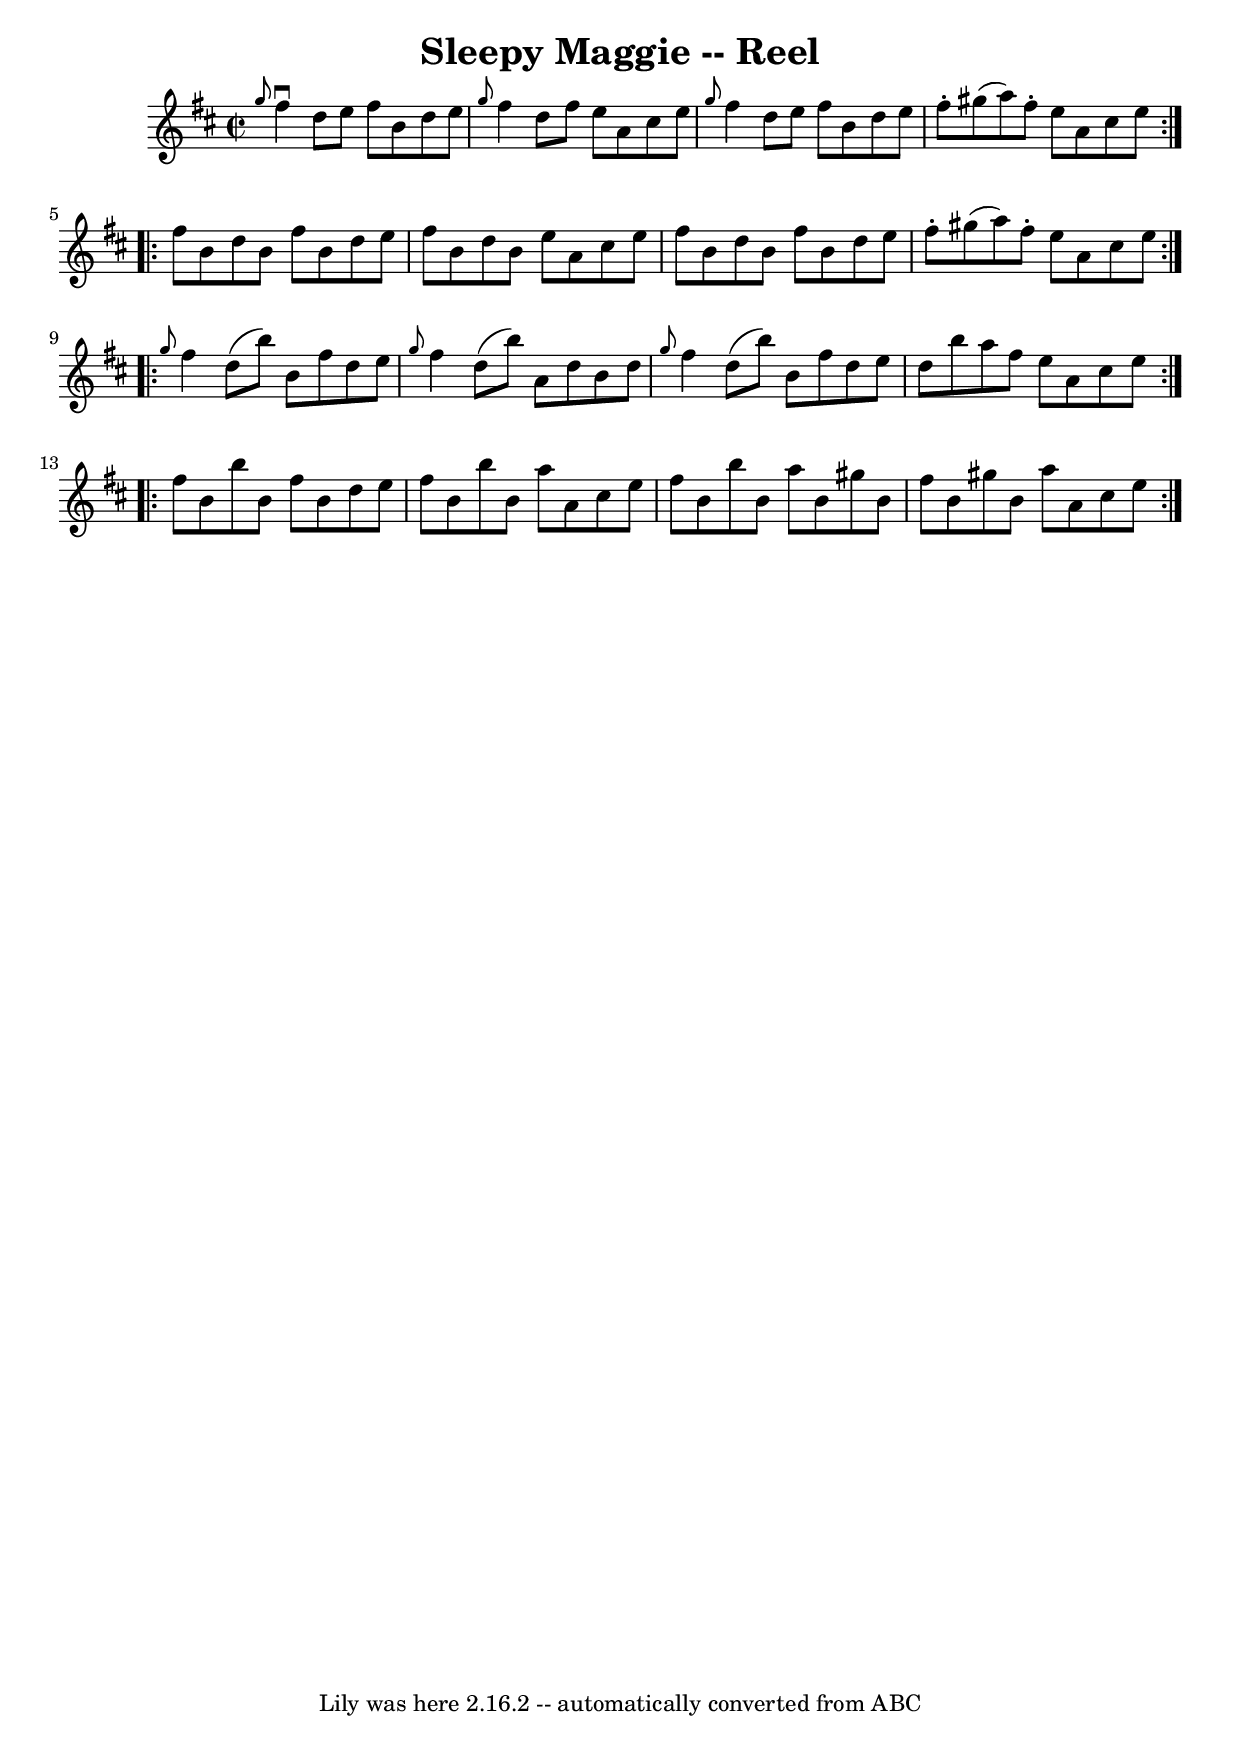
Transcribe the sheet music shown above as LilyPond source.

\version "2.16.2"
\include "Mammoth.ily"
\header {
  %% book = "Ryan's Mammoth Collection"
  crossRefNumber = "1"
  footnotes = "\\\\145"
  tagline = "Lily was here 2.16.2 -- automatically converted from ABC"
  title = "Sleepy Maggie -- Reel"

}
voicedefault =  {



  \repeat volta 2 {

    \override Staff.TimeSignature #'style = #'C
    \time 2/2 
    \key b \minor
    \grace { g''8  
	   } fis''4^\downbow d''8    
    e''8 fis''8 b'8 d''8 e''8    |
    \grace { g''8  
	   } fis''4  
    d''8 fis''8 e''8 a'8 cis''8 e''8    |
    \grace { g''8  

	   } fis''4 d''8 e''8 fis''8 b'8 d''8 e''8    |
    
    fis''8-. gis''8 (a''8) fis''8-. e''8 a'8 cis''8 e''8    

  } 
  \repeat volta 2 {
    fis''8 b'8 d''8 b'8 fis''8 b'8 d''8   
    e''8    |
    fis''8 b'8 d''8 b'8 e''8 a'8 cis''8    
    e''8    |
    fis''8 b'8 d''8 b'8 fis''8 b'8 d''8    
    e''8    |
    fis''8-. gis''8 (a''8) fis''8-. e''8 a'8    
    cis''8 e''8    
  } 
  \repeat volta 2 {
    \grace { g''8  
	   } fis''4 d''8 (b''8) b'8 fis''8 d''8 e''8    |
    \grace { g''8  
	   }   
    fis''4 d''8 (b''8) a'8 d''8 b'8 d''8    |
    \grace {   
      g''8  
    } fis''4 d''8 (b''8) b'8 fis''8 d''8 e''8     |
    d''8 b''8 a''8 fis''8 e''8 a'8 cis''8 e''8    

  } 
  \repeat volta 2 {
    fis''8 b'8 b''8 b'8 fis''8 b'8 d''8   
    e''8    |
    fis''8 b'8 b''8 b'8 a''8 a'8 cis''8    
    e''8    |
    fis''8 b'8 b''8 b'8 a''8 b'8 gis''8 b'8  |
    fis''8 b'8 gis''8 b'8 a''8 a'8 cis''8 e''8   
    
  }   

}

\score{
  <<

    \context Staff="default"
    {
      \voicedefault 
      
    }

  >>
  \layout {
    
  }
  \midi {
  }

}
